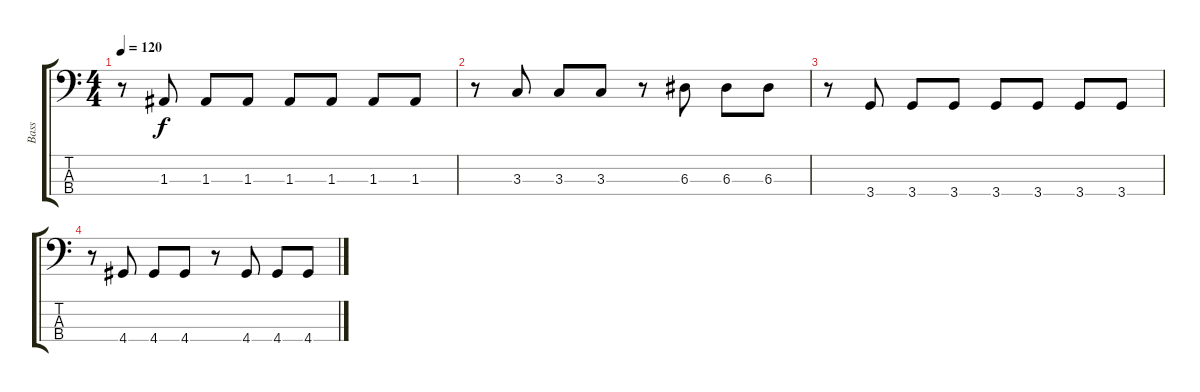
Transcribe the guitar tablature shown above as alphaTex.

\track ("Bass" "Bass") {instrument electricbasspick}
\staff {score tabs}
\tuning (G2 D2 A1 E1) {hide}
\ts (4 4)
\tempo 120
\clef f4
\ks c
r.8{dy f} 1.3.8 1.3.8 1.3.8 1.3.8 1.3.8 1.3.8 1.3.8 |
r.8 3.3.8 3.3.8 3.3.8 r.8 6.3.8 6.3.8 6.3.8 |
r.8 3.4.8 3.4.8 3.4.8 3.4.8 3.4.8 3.4.8 3.4.8 |
r.8 4.4.8 4.4.8 4.4.8 r.8 4.4.8 4.4.8 4.4.8
